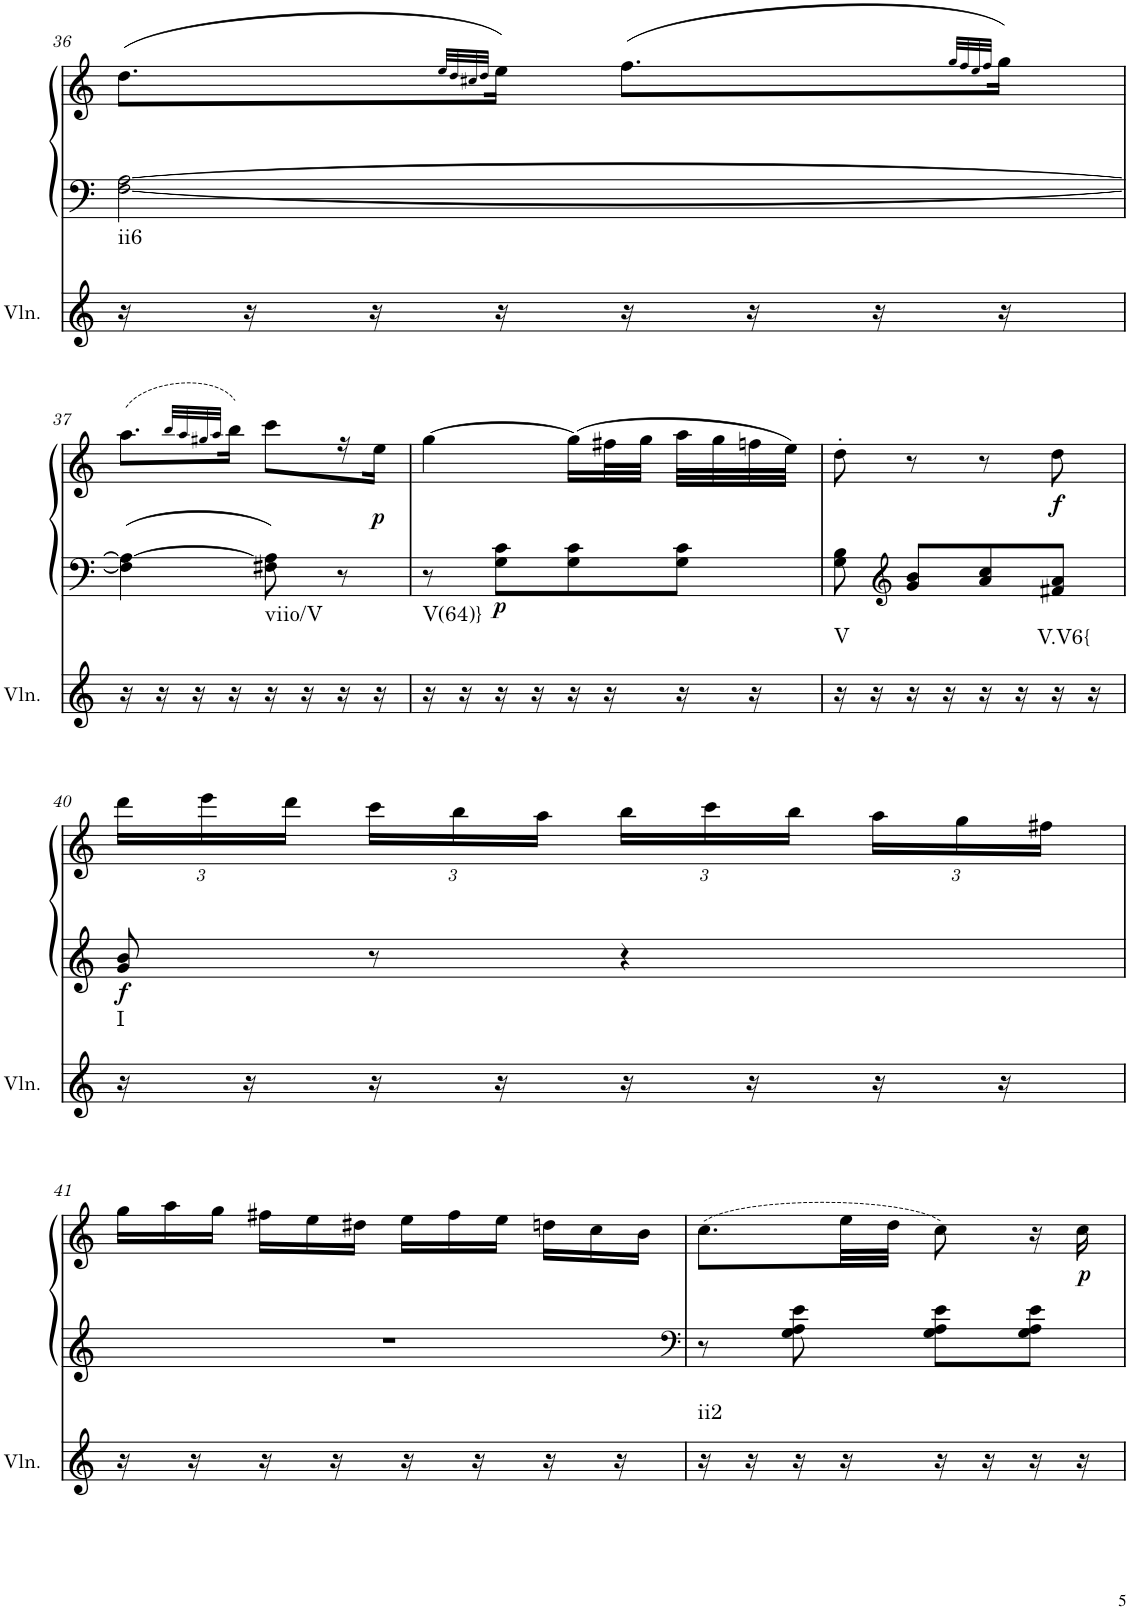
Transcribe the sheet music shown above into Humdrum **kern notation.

**kern	**harte	**kern	**kern	**dynam
*part2	*part2	*part1	*part1	*part1
*staff3	*	*staff2	*staff1	*staff1/2
*I"Violin	*	*I"Klavier linke Hand	*	*
*I'Vln.	*	*	*	*
!!LO:PB:g=z
*clefG2	*	*clefF4	*clefG2	*
*k[]	*	*k[]	*k[]	*
*M2/4	*	*M2/4	*M2/4	*
=36	=36	=36	=36	=36
!	!LO:H:kt=ii6	!	!	!
16r	N	[2F\ [2A\	(8.dd\L	.
16r	.	.	.	.
16r	.	.	.	.
.	.	.	32qee/LLL	.
.	.	.	32qdd/	.
.	.	.	32qcc#X/	.
.	.	.	32qdd/JJJ	.
16r	.	.	16ee\Jk)	.
16r	.	.	(8.ff\L	.
16r	.	.	.	.
16r	.	.	.	.
.	.	.	32qgg/LLL	.
.	.	.	32qff/	.
.	.	.	32qee/	.
.	.	.	32qff/JJJ	.
16r	.	.	16gg\Jk)	.
!!LO:LB:g=z
=37	=37	=37	=37	=37
16r	.	4F\] 4A\_	(8.aa\L	.
16r	.	.	.	.
16r	.	.	.	.
.	.	.	32qbb/LLL	.
.	.	.	32qaa/	.
.	.	.	32qgg#X/	.
.	.	.	32qaa/JJJ	.
16r	.	.	16bb\Jk)	.
!	!LO:H:kt=viio/V	!	!	!
16r	N	8F#X\ 8A\]	8ccc\L	.
16r	.	.	.	.
16r	.	8r	16r	.
!	!	!	!	!LO:DY:b
16r	.	.	16ee\JJ	p
=38	=38	=38	=38	=38
!	!LO:H:kt=V(64)}	!	!	!
16r	N	8r	[4gg\	.
16r	.	.	.	.
!	!	!	!	!LO:DY:b=2
16r	.	8G\ 8c\L	.	p
16r	.	.	.	.
16r	.	8G\ 8c\	(16gg\LL]	.
16r	.	.	32ff#X\L	.
.	.	.	32gg\JJJ	.
16r	.	8G\ 8c\J	32aa\LLL	.
.	.	.	32gg\	.
16r	.	.	32ffn\	.
.	.	.	32ee\JJJ)	.
=39	=39	=39	=39	=39
!	!LO:H:kt=V	!	!	!
16r	N	8G\ 8B\	8dd'\	.
16r	.	.	.	.
*	*	*clefG2	*	*
16r	.	8g/ 8b/L	8r	.
16r	.	.	.	.
16r	.	8a/ 8cc/	8r	.
16r	.	.	.	.
!	!LO:H:kt=V.V6{	!	!	!LO:DY:b
16r	N	8f#X/ 8a/J	8dd\	f
16r	.	.	.	.
!!LO:LB:g=z
=40	=40	=40	=40	=40
*	*	*	*Xbrackettup	*
!	!LO:H:kt=I	!	!	!LO:DY:b=2
16r	N	8g/ 8b/	24ddd\LL	f
.	.	.	24eee\	.
16r	.	.	.	.
.	.	.	24ddd\JJ	.
16r	.	8r	24ccc\LL	.
.	.	.	24bb\	.
16r	.	.	.	.
.	.	.	24aa\JJ	.
16r	.	4r	24bb\LL	.
.	.	.	24ccc\	.
16r	.	.	.	.
.	.	.	24bb\JJ	.
16r	.	.	24aa\LL	.
.	.	.	24gg\	.
16r	.	.	.	.
.	.	.	24ff#X\JJ	.
!!LO:LB:g=z
=41	=41	=41	=41	=41
*	*	*	*Xtuplet	*
16r	.	2r	24gg\LL	.
.	.	.	24aa\	.
16r	.	.	.	.
.	.	.	24gg\JJ	.
16r	.	.	24ff#X\LL	.
.	.	.	24ee\	.
16r	.	.	.	.
.	.	.	24dd#X\JJ	.
16r	.	.	24ee\LL	.
.	.	.	24ff#\	.
16r	.	.	.	.
.	.	.	24ee\JJ	.
16r	.	.	24ddn\LL	.
.	.	.	24cc\	.
16r	.	.	.	.
.	.	.	24b\JJ	.
=42	=42	=42	=42	=42
*	*	*clefF4	*	*
!	!LO:H:kt=ii2	!	!	!
16r	N	8r	(8.cc\L	.
16r	.	.	.	.
16r	.	8G\ 8A\ 8e\	.	.
16r	.	.	32ee\LL	.
.	.	.	32dd\JJJ	.
16r	.	8G\ 8A\ 8e\L	8cc\)	.
16r	.	.	.	.
16r	.	8G\ 8A\ 8e\J	16r	.
!	!	!	!	!LO:DY:b
16r	.	.	16cc\	p
=	=	=	=	=
*-	*-	*-	*-	*-
